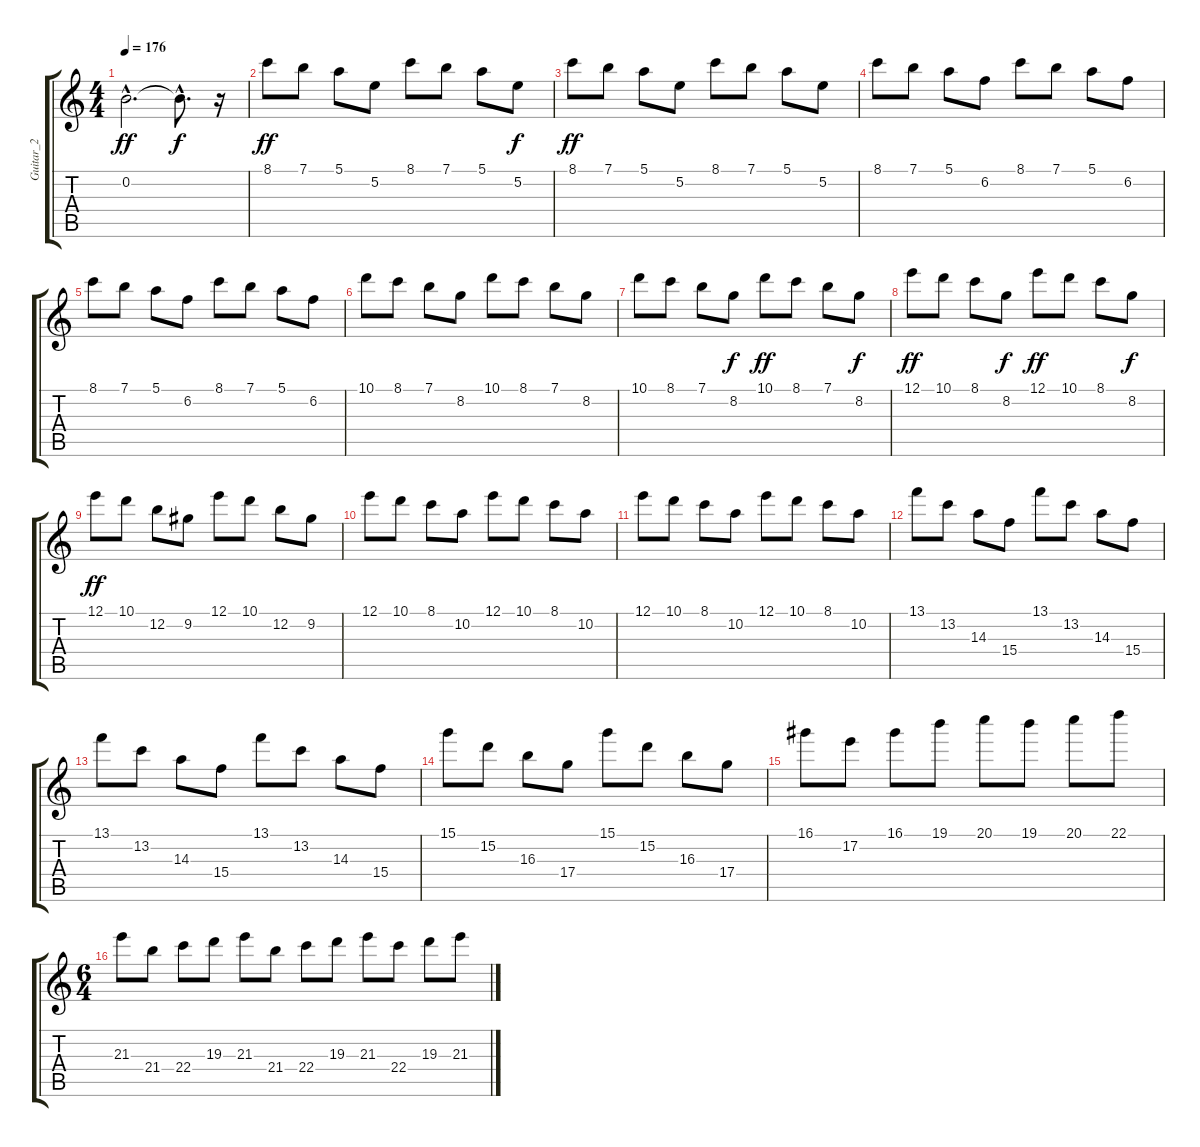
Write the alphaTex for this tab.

\track ("Guitar_2" "Guitar_2") {instrument acousticguitarsteel}
\staff {score tabs}
\tuning (E4 B3 G3 D3 A2 E2) {hide}
\ts (4 4)
\tempo 176
\clef g2
\ks c
0.2{hac}.2{d dy ff} 0.2{hac t}.8{d dy f} r.16 |
8.1.8{dy ff} 7.1.8 5.1.8 5.2.8 8.1.8 7.1.8 5.1.8 5.2.8{dy f} |
8.1.8{dy ff} 7.1.8 5.1.8 5.2.8 8.1.8 7.1.8 5.1.8 5.2.8 |
8.1.8 7.1.8 5.1.8 6.2.8 8.1.8 7.1.8 5.1.8 6.2.8 |
8.1.8 7.1.8 5.1.8 6.2.8 8.1.8 7.1.8 5.1.8 6.2.8 |
10.1.8 8.1.8 7.1.8 8.2.8 10.1.8 8.1.8 7.1.8 8.2.8 |
10.1.8 8.1.8 7.1.8 8.2.8{dy f} 10.1.8{dy ff} 8.1.8 7.1.8 8.2.8{dy f} |
12.1.8{dy ff} 10.1.8 8.1.8 8.2.8{dy f} 12.1.8{dy ff} 10.1.8 8.1.8 8.2.8{dy f} |
12.1.8{dy ff} 10.1.8 12.2.8 9.2.8 12.1.8 10.1.8 12.2.8 9.2.8 |
12.1.8 10.1.8 8.1.8 10.2.8 12.1.8 10.1.8 8.1.8 10.2.8 |
12.1.8 10.1.8 8.1.8 10.2.8 12.1.8 10.1.8 8.1.8 10.2.8 |
13.1.8 13.2.8 14.3.8 15.4.8 13.1.8 13.2.8 14.3.8 15.4.8 |
13.1.8 13.2.8 14.3.8 15.4.8 13.1.8 13.2.8 14.3.8 15.4.8 |
15.1.8 15.2.8 16.3.8 17.4.8 15.1.8 15.2.8 16.3.8 17.4.8 |
16.1.8 17.2.8 16.1.8 19.1.8 20.1.8 19.1.8 20.1.8 22.1.8 |
\ts (6 4)
21.3.8 21.4.8 22.4.8 19.3.8 21.3.8 21.4.8 22.4.8 19.3.8 21.3.8 22.4.8 19.3.8 21.3.8
